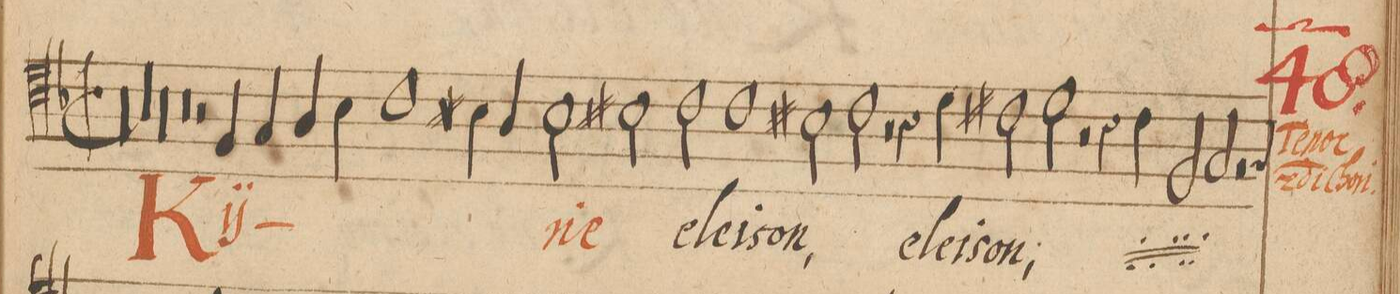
**kern	**text
*I"Tenor 2di Chori	*
*clefC4	*
*k[b-]	*
*met(C|)	*
*M2/1	*
00r	.
=2-	=2-
=3-	=3-
00r	.
=4-	=4-
=5-	=5-
00r	.
=6-	=6-
=7-	=7-
0r	.
*	*color:red
=8-	=8-
2r	.
4F/	Kÿ-
4G/	.
4A/	.
4B-\	.
1c\	.
=9-	=9-
4Bn\	.
4A/	.
2B\	-ri-
2Bn\	-e
*	*color:auto
=10-	=10-
2c\	e-
1c	-lei-
2Bn\	-son,
=11-	=11-
2c\	.
2r	.
4r	.
4d\	e-
2c#X\	-lei-
=12-	=12-
2d\	-son,
2r	.
4r	.
*	*ij
4e\	e-
2F/	-lei-
=13-	=13-
2G/	-son
*	*Xij
2r	.
*custos:G	*
*-	*-
